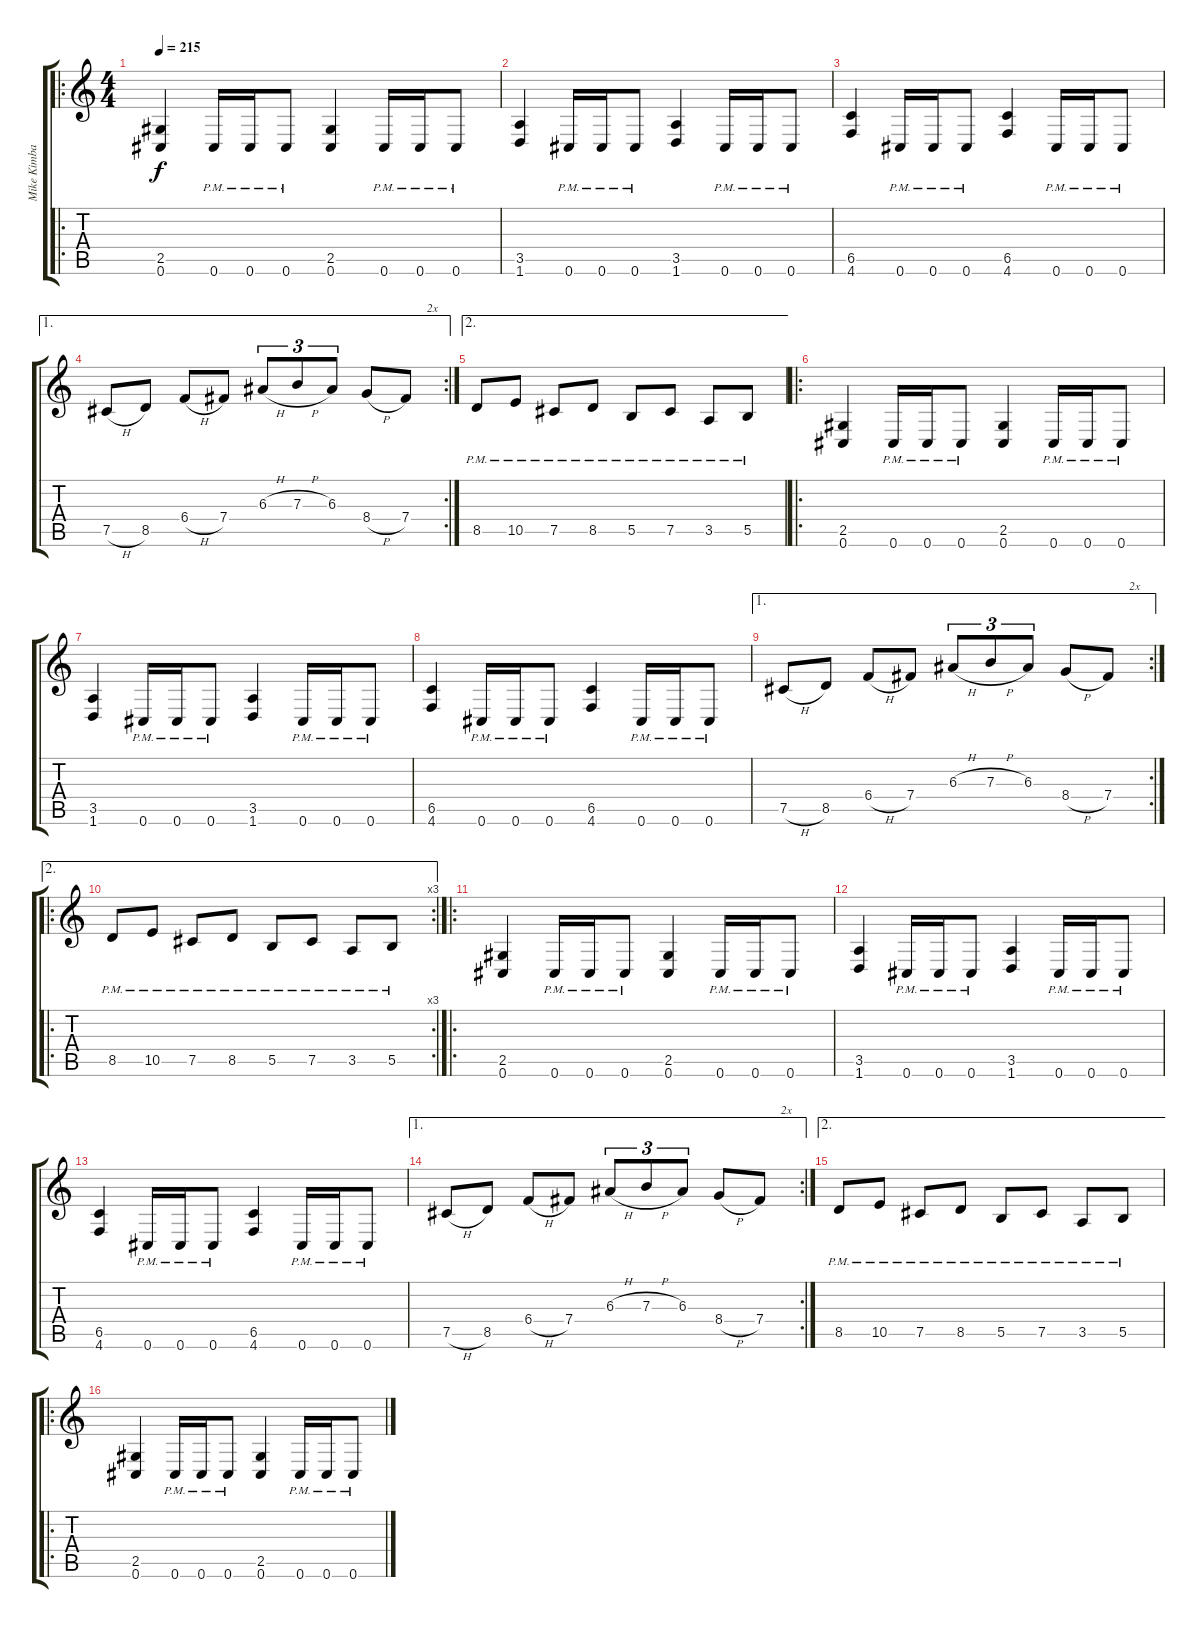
\track ("Mike Kimball" "Mike Kimba") {instrument distortionguitar}
\staff {score tabs}
\tuning (Db4 Ab3 E3 B2 Gb2 Db2) {hide}
\ro
\ts (4 4)
\tempo 215
\clef g2
\ks c
(2.5 0.6).4{dy f} 0.6{pm}.16 0.6{pm}.16 0.6{pm}.8 (2.5 0.6).4 0.6{pm}.16 0.6{pm}.16 0.6{pm}.8 |
(3.5 1.6).4 0.6{pm}.16 0.6{pm}.16 0.6{pm}.8 (3.5 1.6).4 0.6{pm}.16 0.6{pm}.16 0.6{pm}.8 |
(6.5 4.6).4 0.6{pm}.16 0.6{pm}.16 0.6{pm}.8 (6.5 4.6).4 0.6{pm}.16 0.6{pm}.16 0.6{pm}.8 |
\ae 1
\rc 2
7.5{h}.8 8.5.8 6.4{h}.8 7.4.8 6.3{h}.8{tu (3 2)} 7.3{h}.8{tu (3 2)} 6.3.8{tu (3 2)} 8.4{h}.8 7.4.8{txt "       2x"} |
\ae 2
8.5{pm}.8 10.5{pm}.8 7.5{pm}.8 8.5{pm}.8 5.5{pm}.8 7.5{pm}.8 3.5{pm}.8 5.5{pm}.8 |
\ro
(2.5 0.6).4 0.6{pm}.16 0.6{pm}.16 0.6{pm}.8 (2.5 0.6).4 0.6{pm}.16 0.6{pm}.16 0.6{pm}.8 |
(3.5 1.6).4 0.6{pm}.16 0.6{pm}.16 0.6{pm}.8 (3.5 1.6).4 0.6{pm}.16 0.6{pm}.16 0.6{pm}.8 |
(6.5 4.6).4 0.6{pm}.16 0.6{pm}.16 0.6{pm}.8 (6.5 4.6).4 0.6{pm}.16 0.6{pm}.16 0.6{pm}.8 |
\ae 1
\rc 2
7.5{h}.8 8.5.8 6.4{h}.8 7.4.8 6.3{h}.8{tu (3 2)} 7.3{h}.8{tu (3 2)} 6.3.8{tu (3 2)} 8.4{h}.8 7.4.8{txt "       2x"} |
\ae 2
\ro
\rc 3
8.5{pm}.8 10.5{pm}.8 7.5{pm}.8 8.5{pm}.8 5.5{pm}.8 7.5{pm}.8 3.5{pm}.8 5.5{pm}.8 |
\ro
(2.5 0.6).4 0.6{pm}.16 0.6{pm}.16 0.6{pm}.8 (2.5 0.6).4 0.6{pm}.16 0.6{pm}.16 0.6{pm}.8 |
(3.5 1.6).4 0.6{pm}.16 0.6{pm}.16 0.6{pm}.8 (3.5 1.6).4 0.6{pm}.16 0.6{pm}.16 0.6{pm}.8 |
(6.5 4.6).4 0.6{pm}.16 0.6{pm}.16 0.6{pm}.8 (6.5 4.6).4 0.6{pm}.16 0.6{pm}.16 0.6{pm}.8 |
\ae 1
\rc 2
7.5{h}.8 8.5.8 6.4{h}.8 7.4.8 6.3{h}.8{tu (3 2)} 7.3{h}.8{tu (3 2)} 6.3.8{tu (3 2)} 8.4{h}.8 7.4.8{txt "       2x"} |
\ae 2
8.5{pm}.8 10.5{pm}.8 7.5{pm}.8 8.5{pm}.8 5.5{pm}.8 7.5{pm}.8 3.5{pm}.8 5.5{pm}.8 |
\ro
(2.5 0.6).4 0.6{pm}.16 0.6{pm}.16 0.6{pm}.8 (2.5 0.6).4 0.6{pm}.16 0.6{pm}.16 0.6{pm}.8
